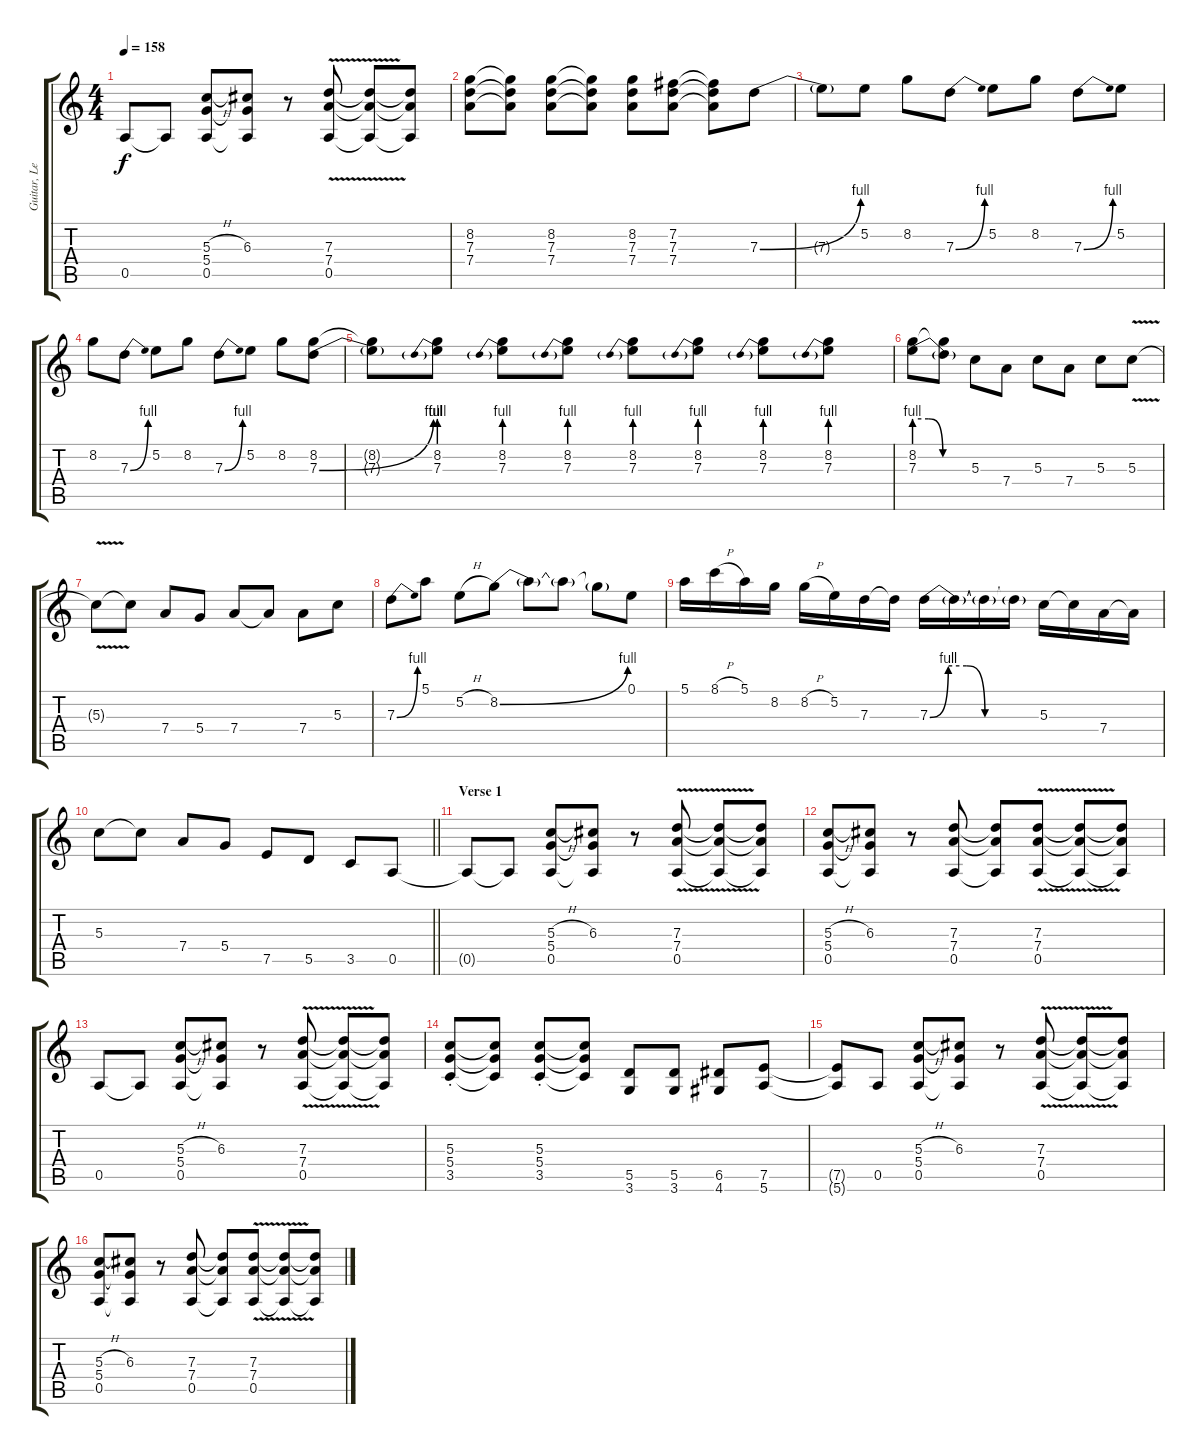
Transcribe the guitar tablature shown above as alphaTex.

\track ("Guitar, Lead" "Guitar, Le") {instrument overdrivenguitar}
\staff {score tabs}
\tuning (E4 B3 G3 D3 A2 E2) {hide}
\ts (4 4)
\tempo 158
\clef g2
\ks c
0.5.8{dy f} 0.5{t}.8 (5.3{h} 5.4 0.5).8 (6.3 5.4{t} 0.5{t}).8 r.8 (7.3 7.4 0.5{v}).8 (7.3{t} 7.4{t} 0.5{t}).8 (7.3{t} 7.4{t} 0.5{t}).8 |
(8.2 7.3 7.4).8 (8.2{t} 7.3{t} 7.4{t}).8 (8.2 7.3 7.4).8 (8.2{t} 7.3{t} 7.4{t}).8 (8.2 7.3 7.4).8 (7.2 7.3 7.4).8 (7.2{t} 7.3{t} 7.4{t}).8 7.3{be (bend 0 0 60 4)}.8 |
7.3{t}.8 5.2.8 8.2.8 7.3{be (bend 0 0 60 4)}.8 5.2.8 8.2.8 7.3{be (bend 0 0 60 4)}.8 5.2.8 |
8.2.8 7.3{be (bend 0 0 60 4)}.8 5.2.8 8.2.8 7.3{be (bend 0 0 60 4)}.8 5.2.8 8.2.8 (8.2 7.3{be (bend 0 0 60 4)}).8 |
(8.2{t} 7.3{t}).8 (8.2 7.3{be (prebend 0 4 60 4)}).8 (8.2 7.3{be (prebend 0 4 60 4)}).8 (8.2 7.3{be (prebend 0 4 60 4)}).8 (8.2 7.3{be (prebend 0 4 60 4)}).8 (8.2 7.3{be (prebend 0 4 60 4)}).8 (8.2 7.3{be (prebend 0 4 60 4)}).8 (8.2 7.3{be (prebend 0 4 60 4)}).8 |
(8.2 7.3{be (custom 0 4 15 4 30 0 60 0)}).8 (8.2{t} 7.3{t}).8 5.3.8 7.4.8 5.3.8 7.4.8 5.3.8 5.3{v}.8 |
5.3{t}.8 5.3{t}.8 7.4.8 5.4.8 7.4.8 7.4{t}.8 7.4.8 5.3.8 |
7.3{be (bend 0 0 60 4)}.8 5.1.8 5.2{h}.8 8.2{be (bend 0 0 60 4)}.8 8.2{t}.8 8.2{t}.8 8.2{t}.8 0.1.8 |
5.1.16 8.1{h}.16 5.1.16 8.2.16 8.2{h}.16 5.2.16 7.3.16 7.3{t}.16 7.3{be (custom 0 0 10 4 20 4 30 0 60 0)}.16 7.3{t}.16 7.3{t}.16 7.3{t}.16 5.3.16 5.3{t}.16 7.4.16 7.4{t}.16 |
\barLineRight lightlight
5.3.8 5.3{t}.8 7.4.8 5.4.8 7.5.8 5.5.8 3.5.8 0.5.8 |
\section ("" "Verse 1")
0.5{t}.8 0.5{t}.8 (5.3{h} 5.4 0.5).8 (6.3 5.4{t} 0.5{t}).8 r.8 (7.3 7.4 0.5{v}).8 (7.3{t} 7.4{t} 0.5{t}).8 (7.3{t} 7.4{t} 0.5{t}).8 |
(5.3{h} 5.4 0.5).8 (6.3 5.4{t} 0.5{t}).8 r.8 (7.3 7.4 0.5).8 (7.3{t} 7.4{t} 0.5{t}).8 (7.3 7.4{v} 0.5).8 (7.3{t} 7.4{t} 0.5{t}).8 (7.3{t} 7.4{t} 0.5{t}).8 |
0.5.8 0.5{t}.8 (5.3{h} 5.4 0.5).8 (6.3 5.4{t} 0.5{t}).8 r.8 (7.3 7.4 0.5{v}).8 (7.3{t} 7.4{t} 0.5{t}).8 (7.3{t} 7.4{t} 0.5{t}).8 |
(5.3{st} 5.4 3.5).8 (5.3{t} 5.4{t} 3.5{t}).8 (5.3{st} 5.4 3.5).8 (5.3{t} 5.4{t} 3.5{t}).8 (5.5 3.6).8 (5.5 3.6).8 (6.5 4.6).8 (7.5 5.6).8 |
(7.5{t} 5.6{t}).8 0.5.8 (5.3{h} 5.4 0.5).8 (6.3 5.4{t} 0.5{t}).8 r.8 (7.3 7.4 0.5{v}).8 (7.3{t} 7.4{t} 0.5{t}).8 (7.3{t} 7.4{t} 0.5{t}).8 |
(5.3{h} 5.4 0.5).8 (6.3 5.4{t} 0.5{t}).8 r.8 (7.3 7.4 0.5).8 (7.3{t} 7.4{t} 0.5{t}).8 (7.3 7.4{v} 0.5).8 (7.3{t} 7.4{t} 0.5{t}).8 (7.3{t} 7.4{t} 0.5{t}).8
